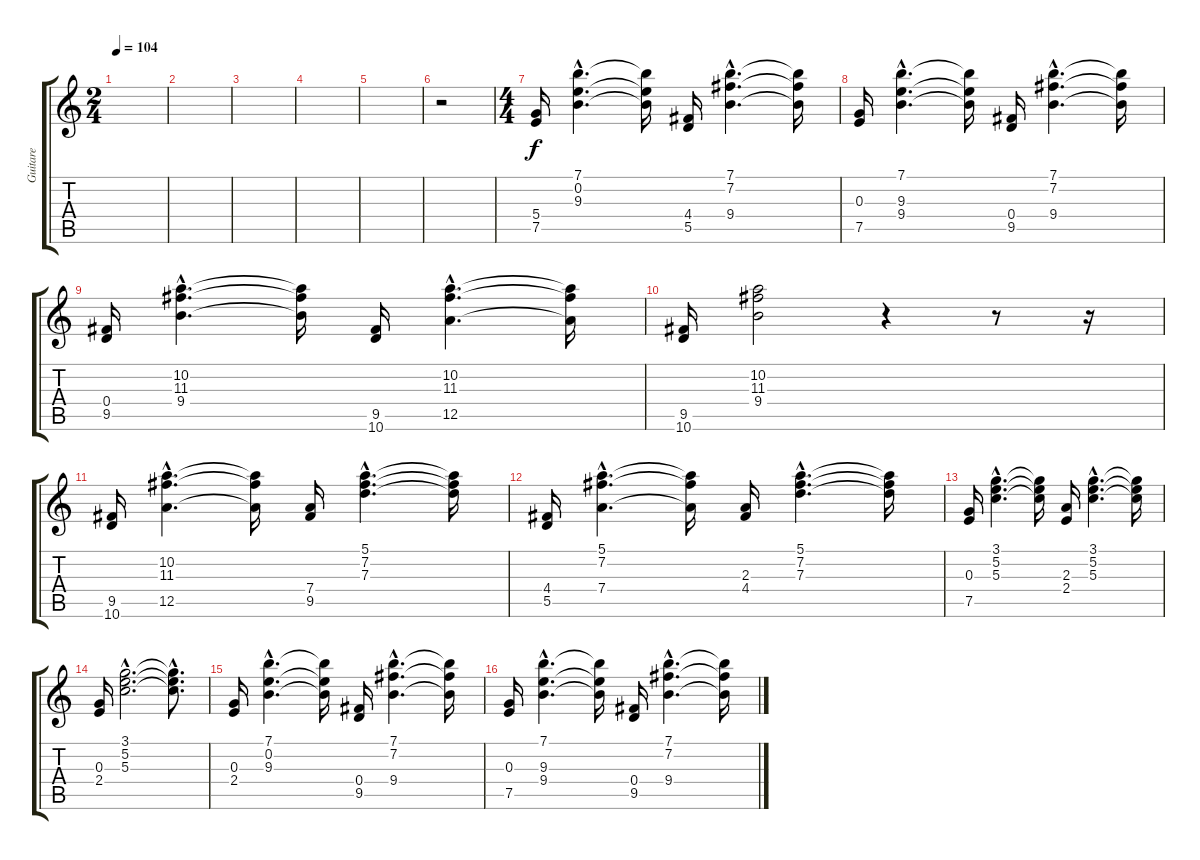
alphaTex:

\track ("Guitare" "Guitare") {instrument acousticguitarsteel}
\staff {score tabs}
\tuning (E4 B3 G3 D3 A2 E2) {hide}
\ts (2 4)
\tempo 104
\clef g2
\ks c
|
|
|
|
|
r.2 |
\ts (4 4)
(5.4 7.5).16 (7.1{hac} 0.2{hac} 9.3{hac}).4{d} (7.1{t} 0.2{t} 9.3{t}).16 (4.4 5.5).16 (7.1{hac} 7.2{hac} 9.4{hac}).4{d} (7.1{t} 7.2{t} 9.4{t}).16 |
(0.3 7.5).16 (7.1{hac} 9.3{hac} 9.4{hac}).4{d} (7.1{t} 9.3{t} 9.4{t}).16 (0.4 9.5).16 (7.1{hac} 7.2{hac} 9.4{hac}).4{d} (7.1{t} 7.2{t} 9.4{t}).16 |
(0.4 9.5).16 (10.2{hac} 11.3{hac} 9.4{hac}).4{d} (10.2{t} 11.3{t} 9.4{t}).16 (9.5 10.6).16 (10.2{hac} 11.3{hac} 12.5{hac}).4{d} (10.2{t} 11.3{t} 12.5{t}).16 |
(9.5 10.6).16 (10.2 11.3 9.4).2 r.4 r.8 r.16 |
(9.5 10.6).16 (10.2{hac} 11.3{hac} 12.5{hac}).4{d} (10.2{t} 11.3{t} 12.5{t}).16 (7.4 9.5).16 (5.1{hac} 7.2{hac} 7.3{hac}).4{d} (5.1{t} 7.2{t} 7.3{t}).16 |
(4.4 5.5).16 (5.1{hac} 7.2{hac} 7.4{hac}).4{d} (5.1{t} 7.2{t} 7.4{t}).16 (2.3 4.4).16 (5.1{hac} 7.2{hac} 7.3{hac}).4{d} (5.1{t} 7.2{t} 7.3{t}).16 |
(0.3 7.5).16 (3.1{hac} 5.2{hac} 5.3{hac}).4{d} (3.1{t} 5.2{t} 5.3{t}).16 (2.3 2.4).16 (3.1{hac} 5.2{hac} 5.3{hac}).4{d} (3.1{t} 5.2{t} 5.3{t}).16 |
(0.3 2.4).16 (3.1{hac} 5.2{hac} 5.3{hac}).2{d} (3.1{hac t} 5.2{hac t} 5.3{hac t}).8{d} |
(0.3 2.4).16 (7.1{hac} 0.2{hac} 9.3{hac}).4{d} (7.1{t} 0.2{t} 9.3{t}).16 (0.4 9.5).16 (7.1{hac} 7.2{hac} 9.4{hac}).4{d} (7.1{t} 7.2{t} 9.4{t}).16 |
(0.3 7.5).16 (7.1{hac} 9.3{hac} 9.4{hac}).4{d} (7.1{t} 9.3{t} 9.4{t}).16 (0.4 9.5).16 (7.1{hac} 7.2{hac} 9.4{hac}).4{d} (7.1{t} 7.2{t} 9.4{t}).16
